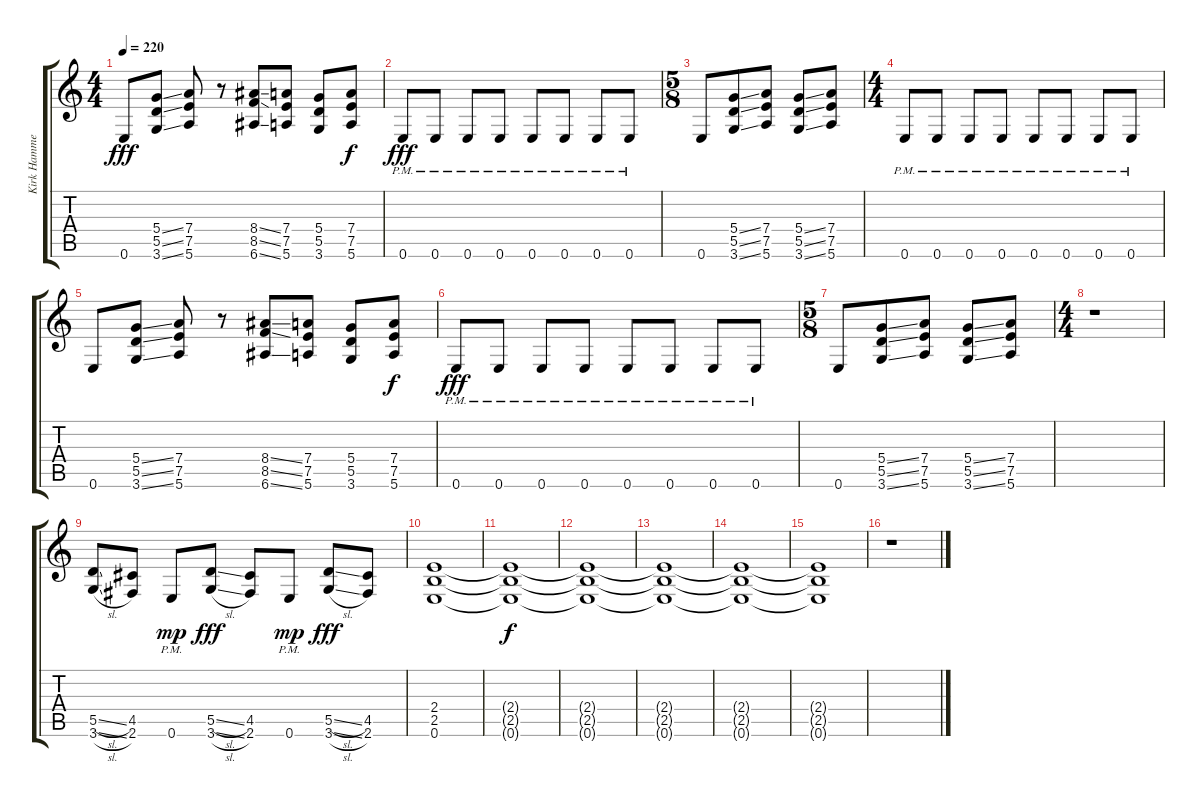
\track ("Kirk Hammet" "Kirk Hamme") {instrument distortionguitar}
\staff {score tabs}
\tuning (E4 B3 G3 D3 A2 E2) {hide}
\ts (4 4)
\tempo 220
\clef g2
\ks c
0.6.8{dy fff} (5.4{ss} 5.5{ss} 3.6{ss}).8 (7.4 7.5 5.6).8 r.8 (8.4{ss} 8.5{ss} 6.6{ss}).8 (7.4 7.5 5.6).8 (5.4 5.5 3.6).8 (7.4 7.5 5.6).8{dy f} |
0.6{pm}.8{dy fff} 0.6{pm}.8 0.6{pm}.8 0.6{pm}.8 0.6{pm}.8 0.6{pm}.8 0.6{pm}.8 0.6{pm}.8 |
\ts (5 8)
0.6.8 (5.4{ss} 5.5{ss} 3.6{ss}).8 (7.4 7.5 5.6).8 (5.4{ss} 5.5{ss} 3.6{ss}).8 (7.4 7.5 5.6).8 |
\ts (4 4)
0.6{pm}.8 0.6{pm}.8 0.6{pm}.8 0.6{pm}.8 0.6{pm}.8 0.6{pm}.8 0.6{pm}.8 0.6{pm}.8 |
0.6.8 (5.4{ss} 5.5{ss} 3.6{ss}).8 (7.4 7.5 5.6).8 r.8 (8.4{ss} 8.5{ss} 6.6{ss}).8 (7.4 7.5 5.6).8 (5.4 5.5 3.6).8 (7.4 7.5 5.6).8{dy f} |
0.6{pm}.8{dy fff} 0.6{pm}.8 0.6{pm}.8 0.6{pm}.8 0.6{pm}.8 0.6{pm}.8 0.6{pm}.8 0.6{pm}.8 |
\ts (5 8)
0.6.8 (5.4{ss} 5.5{ss} 3.6{ss}).8 (7.4 7.5 5.6).8 (5.4{ss} 5.5{ss} 3.6{ss}).8 (7.4 7.5 5.6).8 |
\ts (4 4)
r.1 |
(5.5{sl} 3.6{sl}).8 (4.5 2.6).8 0.6{pm}.8{dy mp} (5.5{sl} 3.6{sl}).8{dy fff} (4.5 2.6).8 0.6{pm}.8{dy mp} (5.5{sl} 3.6{sl}).8{dy fff} (4.5 2.6).8 |
(2.4 2.5 0.6).1{volume 9} |
(2.4{t} 2.5{t} 0.6{t}).1{dy f} |
(2.4{t} 2.5{t} 0.6{t}).1 |
(2.4{t} 2.5{t} 0.6{t}).1 |
(2.4{t} 2.5{t} 0.6{t}).1{volume 1} |
(2.4{t} 2.5{t} 0.6{t}).1 |
r.1
